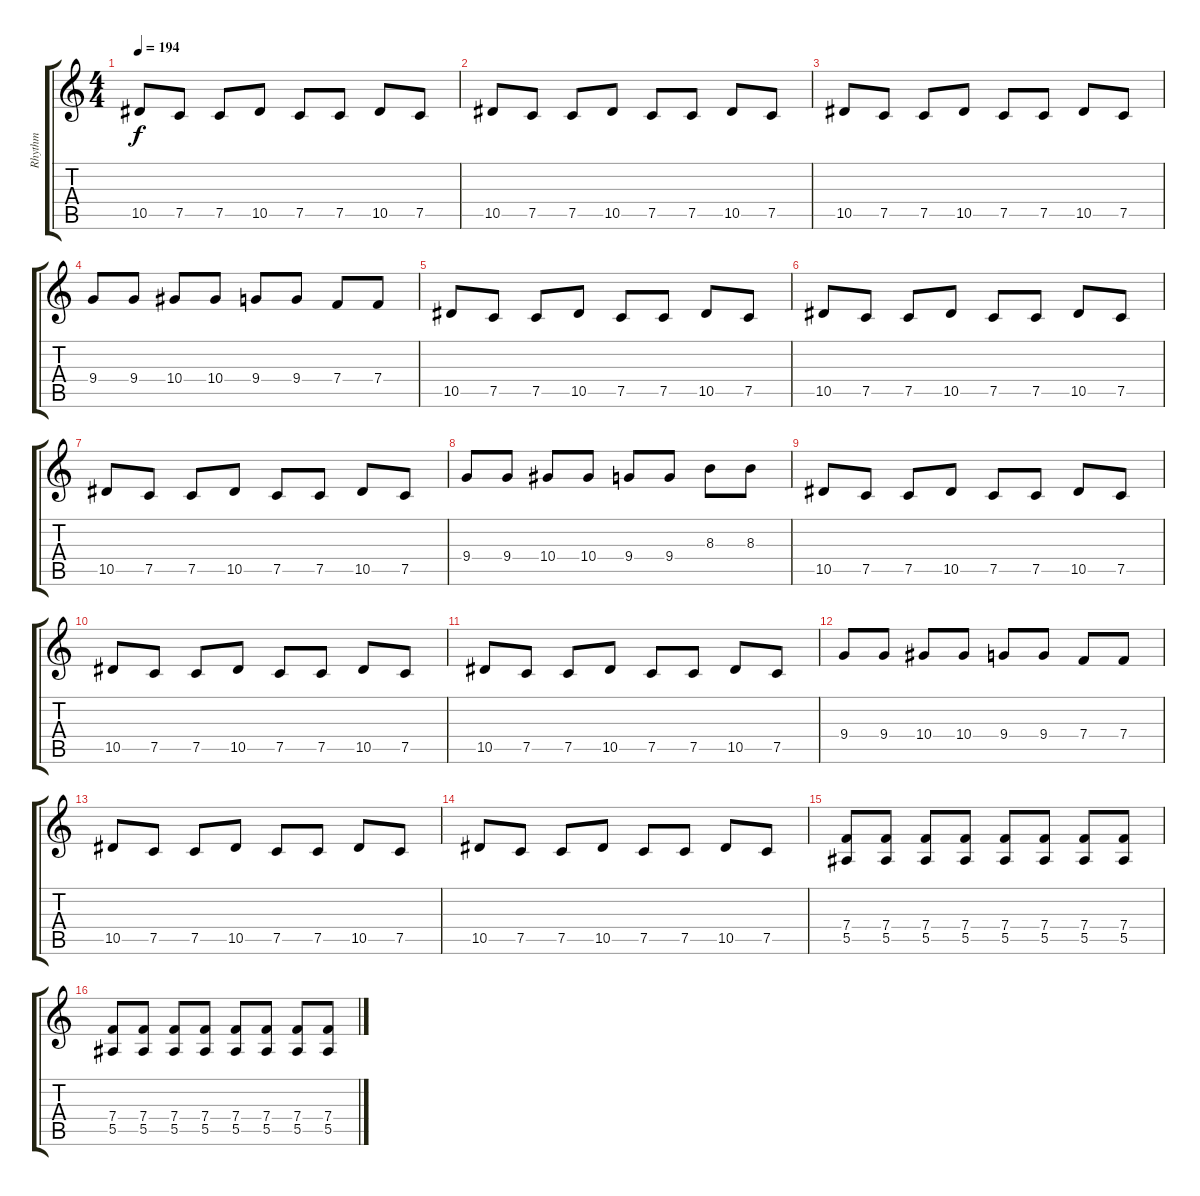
\track ("Rhythm" "Rhythm") {instrument overdrivenguitar}
\staff {score tabs}
\tuning (C4 G3 Eb3 Bb2 F2 C2) {hide}
\ts (4 4)
\tempo 194
\clef g2
\ks c
10.5.8{dy f} 7.5.8 7.5.8 10.5.8 7.5.8 7.5.8 10.5.8 7.5.8 |
10.5.8 7.5.8 7.5.8 10.5.8 7.5.8 7.5.8 10.5.8 7.5.8 |
10.5.8 7.5.8 7.5.8 10.5.8 7.5.8 7.5.8 10.5.8 7.5.8 |
9.4.8 9.4.8 10.4.8 10.4.8 9.4.8 9.4.8 7.4.8 7.4.8 |
10.5.8 7.5.8 7.5.8 10.5.8 7.5.8 7.5.8 10.5.8 7.5.8 |
10.5.8 7.5.8 7.5.8 10.5.8 7.5.8 7.5.8 10.5.8 7.5.8 |
10.5.8 7.5.8 7.5.8 10.5.8 7.5.8 7.5.8 10.5.8 7.5.8 |
9.4.8 9.4.8 10.4.8 10.4.8 9.4.8 9.4.8 8.3.8 8.3.8 |
10.5.8 7.5.8 7.5.8 10.5.8 7.5.8 7.5.8 10.5.8 7.5.8 |
10.5.8 7.5.8 7.5.8 10.5.8 7.5.8 7.5.8 10.5.8 7.5.8 |
10.5.8 7.5.8 7.5.8 10.5.8 7.5.8 7.5.8 10.5.8 7.5.8 |
9.4.8 9.4.8 10.4.8 10.4.8 9.4.8 9.4.8 7.4.8 7.4.8 |
10.5.8 7.5.8 7.5.8 10.5.8 7.5.8 7.5.8 10.5.8 7.5.8 |
10.5.8 7.5.8 7.5.8 10.5.8 7.5.8 7.5.8 10.5.8 7.5.8 |
(7.4 5.5).8 (7.4 5.5).8 (7.4 5.5).8 (7.4 5.5).8 (7.4 5.5).8 (7.4 5.5).8 (7.4 5.5).8 (7.4 5.5).8 |
(7.4 5.5).8 (7.4 5.5).8 (7.4 5.5).8 (7.4 5.5).8 (7.4 5.5).8 (7.4 5.5).8 (7.4 5.5).8 (7.4 5.5).8
